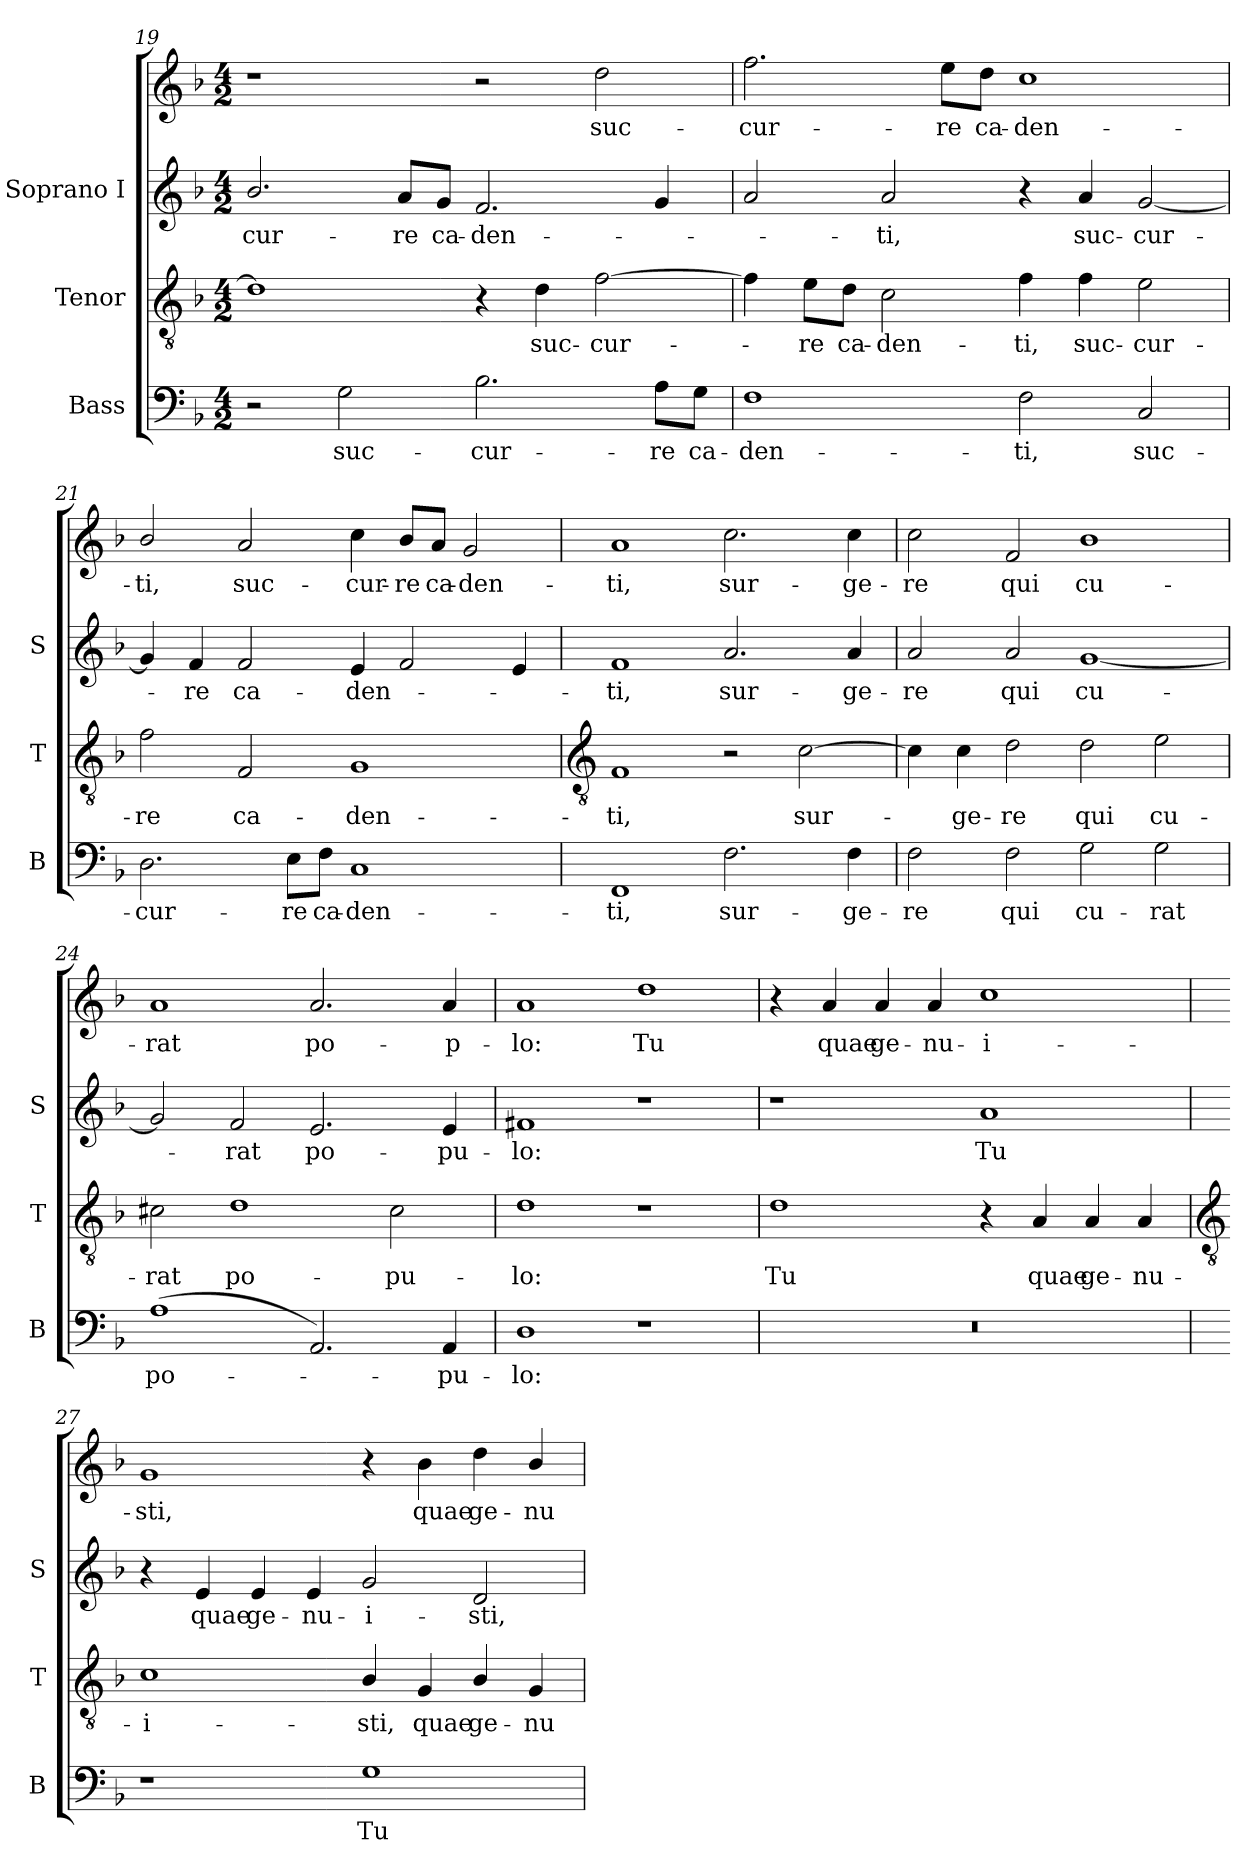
**kern	**text	**kern	**text	**kern	**text	**kern	**text
*part3	*part3	*part2	*part2	*part1	*part1	*part1	*part1
*staff4	*staff4	*staff3	*staff3	*staff2	*staff2	*staff1	*staff1
*I"Bass	*	*I"Tenor	*	*I"Soprano I	*	*	*
*I'B	*	*I'T	*	*I'S	*	*	*
*clefF4	*	*clefGv2	*	*clefG2	*	*clefG2	*
*k[b-]	*	*k[b-]	*	*k[b-]	*	*k[b-]	*
*F:	*	*F:	*	*F:	*	*F:	*
*M4/2	*	*M4/2	*	*M4/2	*	*M4/2	*
=19	=19	=19	=19	=19	=19	=19	=19
!	!	!	!	!	!LO:LY:b	!	!
2r	.	1d]	.	2.b-/	-cur-	1r	.
!	!LO:LY:b	!	!	!	!	!	!
2G	suc-	.	.	.	.	.	.
!	!	!	!	!	!LO:LY:b	!	!
.	.	.	.	8a/L	-re	.	.
!	!	!	!	!	!LO:LY:b	!	!
.	.	.	.	8g/J	ca-	.	.
!	!LO:LY:b	!	!	!	!LO:LY:b	!	!
2.B-	-cur-	4r	.	2.f	-den-	2r	.
!	!	!	!LO:LY:b	!	!	!	!
.	.	4d	suc-	.	.	.	.
!	!	!	!LO:LY:b	!	!	!	!LO:LY:b
.	.	[2f	-cur-	.	.	2dd	-suc-
!	!LO:LY:b	!	!	!	!	!	!
8A\L	-re	.	.	4g	.	.	.
!	!LO:LY:b	!	!	!	!	!	!
8G\J	ca-	.	.	.	.	.	.
=20	=20	=20	=20	=20	=20	=20	=20
!	!LO:LY:b	!	!	!	!	!	!LO:LY:b
1F	-den-	4f]	.	2a	.	2.ff	cur-
!	!	!	!LO:LY:b	!	!	!	!
.	.	8e\L	re	.	.	.	.
!	!	!	!LO:LY:b	!	!	!	!
.	.	8d\J	ca-	.	.	.	.
!	!	!	!LO:LY:b	!	!LO:LY:b	!	!
.	.	2c	-den-	2a	-ti,	.	.
!	!	!	!	!	!	!	!LO:LY:b
.	.	.	.	.	.	8ee\L	-re
!	!	!	!	!	!	!	!LO:LY:b
.	.	.	.	.	.	8dd\J	ca-
!	!LO:LY:b	!	!LO:LY:b	!	!	!	!LO:LY:b
2F	-ti,	4f	-ti,	4r	.	1cc	-den-
!	!	!	!LO:LY:b	!	!LO:LY:b	!	!
.	.	4f	suc-	4a	suc-	.	.
!	!LO:LY:b	!	!LO:LY:b	!	!LO:LY:b	!	!
2C	suc-	2e	-cur-	[2g	-cur-	.	.
=21	=21	=21	=21	=21	=21	=21	=21
!	!LO:LY:b	!	!LO:LY:b	!	!	!	!LO:LY:b
2.D	-cur-	2f	-re	4g]	.	2b-/	ti,
!	!	!	!	!	!LO:LY:b	!	!
.	.	.	.	4f	-re	.	.
!	!	!	!LO:LY:b	!	!LO:LY:b	!	!LO:LY:b
.	.	2F	ca-	2f	ca-	2a	suc-
!	!LO:LY:b	!	!	!	!	!	!
8E\L	-re	.	.	.	.	.	.
!	!LO:LY:b	!	!	!	!	!	!
8F\J	ca-	.	.	.	.	.	.
!	!LO:LY:b	!	!LO:LY:b	!	!LO:LY:b	!	!LO:LY:b
1C	-den-	1G	-den-	4e	-den-	4cc	-cur-
!	!	!	!	!	!	!	!LO:LY:b
.	.	.	.	2f	.	8b-/L	-re
!	!	!	!	!	!	!	!LO:LY:b
.	.	.	.	.	.	8a/J	ca-
!	!	!	!	!	!	!	!LO:LY:b
.	.	.	.	.	.	2g	-den-
.	.	.	.	4e	.	.	.
!!LO:LB:g=z
=22	=22	=22	=22	=22	=22	=22	=22
*	*	*clefGv2	*	*	*	*	*
!	!LO:LY:b	!	!LO:LY:b	!	!LO:LY:b	!	!LO:LY:b
1FF	-ti,	1F	-ti,	1f	-ti,	1a	ti,
!	!LO:LY:b	!	!	!	!LO:LY:b	!	!LO:LY:b
2.F	sur-	2r	.	2.a	sur-	2.cc	sur-
!	!	!	!LO:LY:b	!	!	!	!
.	.	[2c	sur-	.	.	.	.
!	!LO:LY:b	!	!	!	!LO:LY:b	!	!LO:LY:b
4F	-ge-	.	.	4a	-ge-	4cc	-ge-
=23	=23	=23	=23	=23	=23	=23	=23
!	!LO:LY:b	!	!	!	!LO:LY:b	!	!LO:LY:b
2F	-re	4c]	.	2a	-re	2cc	-re
!	!	!	!LO:LY:b	!	!	!	!
.	.	4c	ge-	.	.	.	.
!	!LO:LY:b	!	!LO:LY:b	!	!LO:LY:b	!	!LO:LY:b
2F	qui	2d	-re	2a	qui	2f	qui
!	!LO:LY:b	!	!LO:LY:b	!	!LO:LY:b	!	!LO:LY:b
2G	cu-	2d	qui	[1g	cu-	1b-	cu-
!	!LO:LY:b	!	!LO:LY:b	!	!	!	!
2G	-rat	2e	cu-	.	.	.	.
=24	=24	=24	=24	=24	=24	=24	=24
!	!LO:LY:b	!	!LO:LY:b	!	!	!	!LO:LY:b
(<1A	po-	2c#X	-rat	2g]	.	1a	rat
!	!	!	!LO:LY:b	!	!LO:LY:b	!	!
.	.	1d	po-	2f	-rat	.	.
!	!	!	!	!	!LO:LY:b	!	!LO:LY:b
2.AA)	.	.	.	2.e	po-	2.a	po-
!	!	!	!LO:LY:b	!	!	!	!
.	.	2c#	-pu-	.	.	.	.
!	!LO:LY:b	!	!	!	!LO:LY:b	!	!LO:LY:b
4AA	pu-	.	.	4e	-pu-	4a	-p-
=25	=25	=25	=25	=25	=25	=25	=25
!	!LO:LY:b	!	!LO:LY:b	!	!LO:LY:b	!	!LO:LY:b
1D	-lo:	1d	-lo:	1f#X	lo:	1a	-lo:
!	!	!	!	!	!	!	!LO:LY:b
1r	.	1r	.	1r	.	1dd	Tu
=26	=26	=26	=26	=26	=26	=26	=26
!	!	!	!LO:LY:b	!	!	!	!
0r	.	1d	Tu	1r	.	4r	.
!	!	!	!	!	!	!	!LO:LY:b
.	.	.	.	.	.	4a	quae
!	!	!	!	!	!	!	!LO:LY:b
.	.	.	.	.	.	4a	ge-
!	!	!	!	!	!	!	!LO:LY:b
.	.	.	.	.	.	4a	-nu-
!	!	!	!	!	!LO:LY:b	!	!LO:LY:b
.	.	4r	.	1a	-Tu	1cc	-i-
!	!	!	!LO:LY:b	!	!	!	!
.	.	4A	quae	.	.	.	.
!	!	!	!LO:LY:b	!	!	!	!
.	.	4A	ge-	.	.	.	.
!	!	!	!LO:LY:b	!	!	!	!
.	.	4A	-nu-	.	.	.	.
!!LO:LB:g=z
=27	=27	=27	=27	=27	=27	=27	=27
*	*	*clefGv2	*	*	*	*	*
!	!	!	!LO:LY:b	!	!	!	!LO:LY:b
1r	.	1c	-i-	4r	.	1g	sti,
!	!	!	!	!	!LO:LY:b	!	!
.	.	.	.	4e	-quae	.	.
!	!	!	!	!	!LO:LY:b	!	!
.	.	.	.	4e	ge-	.	.
!	!	!	!	!	!LO:LY:b	!	!
.	.	.	.	4e	-nu-	.	.
!	!LO:LY:b	!	!LO:LY:b	!	!LO:LY:b	!	!
1G	Tu	4B-/	-sti,	2g	-i-	4r	.
!	!	!	!LO:LY:b	!	!	!	!LO:LY:b
.	.	4G	quae	.	.	4b-	quae
!	!	!	!LO:LY:b	!	!LO:LY:b	!	!LO:LY:b
.	.	4B-/	ge-	2d	-sti,	4dd	ge-
!	!	!	!LO:LY:b	!	!	!	!LO:LY:b
.	.	4G	-nu-	.	.	4b-/	-nu-
=	=	=	=	=	=	=	=
*-	*-	*-	*-	*-	*-	*-	*-
